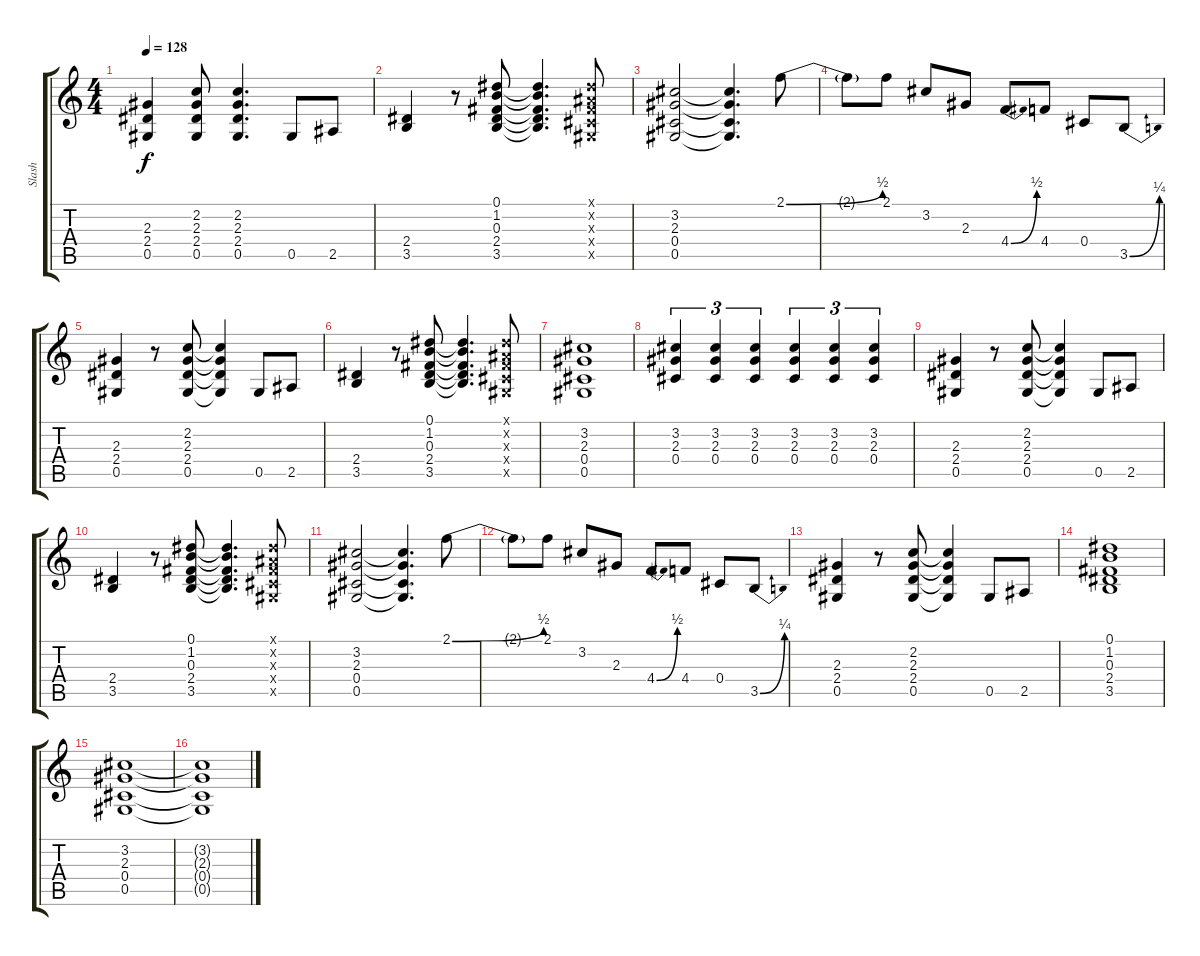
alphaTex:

\track ("Slash" "Slash") {instrument distortionguitar}
\staff {score tabs}
\tuning (Eb4 Bb3 Gb3 Db3 Ab2 Eb2) {hide}
\ts (4 4)
\tempo 128
\clef g2
\ks c
(2.3 2.4 0.5).4{dy f} (2.2 2.3 2.4 0.5).8 (2.2 2.3 2.4 0.5).4{d} 0.5.8 2.5.8 |
(2.4 3.5).4 r.8 (0.1 1.2 0.3 2.4 3.5).8 (0.1{t} 1.2{t} 0.3{t} 2.4{t} 3.5{t}).4{d} (0.1{x} 0.2{x} 0.3{x} 0.4{x} 0.5{x}).8 |
(3.2 2.3 0.4 0.5).2 (3.2{t} 2.3{t} 0.4{t} 0.5{t}).4{d} 2.1{be (bend 0 0 60 2)}.8 |
2.1{t}.8 2.1.8 3.2.8 2.3.8 4.4{be (bend 0 0 60 2)}.8 4.4.8 0.4.8 3.5{be (bend 0 0 60 1)}.8 |
(2.3 2.4 0.5).4 r.8 (2.2 2.3 2.4 0.5).8 (2.2{t} 2.3{t} 2.4{t} 0.5{t}).4 0.5.8 2.5.8 |
(2.4 3.5).4 r.8 (0.1 1.2 0.3 2.4 3.5).8 (0.1{t} 1.2{t} 0.3{t} 2.4{t} 3.5{t}).4{d} (0.1{x} 0.2{x} 0.3{x} 0.4{x} 0.5{x}).8 |
(3.2 2.3 0.4 0.5).1 |
(3.2 2.3 0.4).4{tu (3 2)} (3.2 2.3 0.4).4{tu (3 2)} (3.2 2.3 0.4).4{tu (3 2)} (3.2 2.3 0.4).4{tu (3 2)} (3.2 2.3 0.4).4{tu (3 2)} (3.2 2.3 0.4).4{tu (3 2)} |
(2.3 2.4 0.5).4 r.8 (2.2 2.3 2.4 0.5).8 (2.2{t} 2.3{t} 2.4{t} 0.5{t}).4 0.5.8 2.5.8 |
(2.4 3.5).4 r.8 (0.1 1.2 0.3 2.4 3.5).8 (0.1{t} 1.2{t} 0.3{t} 2.4{t} 3.5{t}).4{d} (0.1{x} 0.2{x} 0.3{x} 0.4{x} 0.5{x}).8 |
(3.2 2.3 0.4 0.5).2 (3.2{t} 2.3{t} 0.4{t} 0.5{t}).4{d} 2.1{be (bend 0 0 60 2)}.8 |
2.1{t}.8 2.1.8 3.2.8 2.3.8 4.4{be (bend 0 0 60 2)}.8 4.4.8 0.4.8 3.5{be (bend 0 0 60 1)}.8 |
(2.3 2.4 0.5).4 r.8 (2.2 2.3 2.4 0.5).8 (2.2{t} 2.3{t} 2.4{t} 0.5{t}).4 0.5.8 2.5.8 |
(0.1 1.2 0.3 2.4 3.5).1 |
(3.2 2.3 0.4 0.5).1 |
(3.2{t} 2.3{t} 0.4{t} 0.5{t}).1
